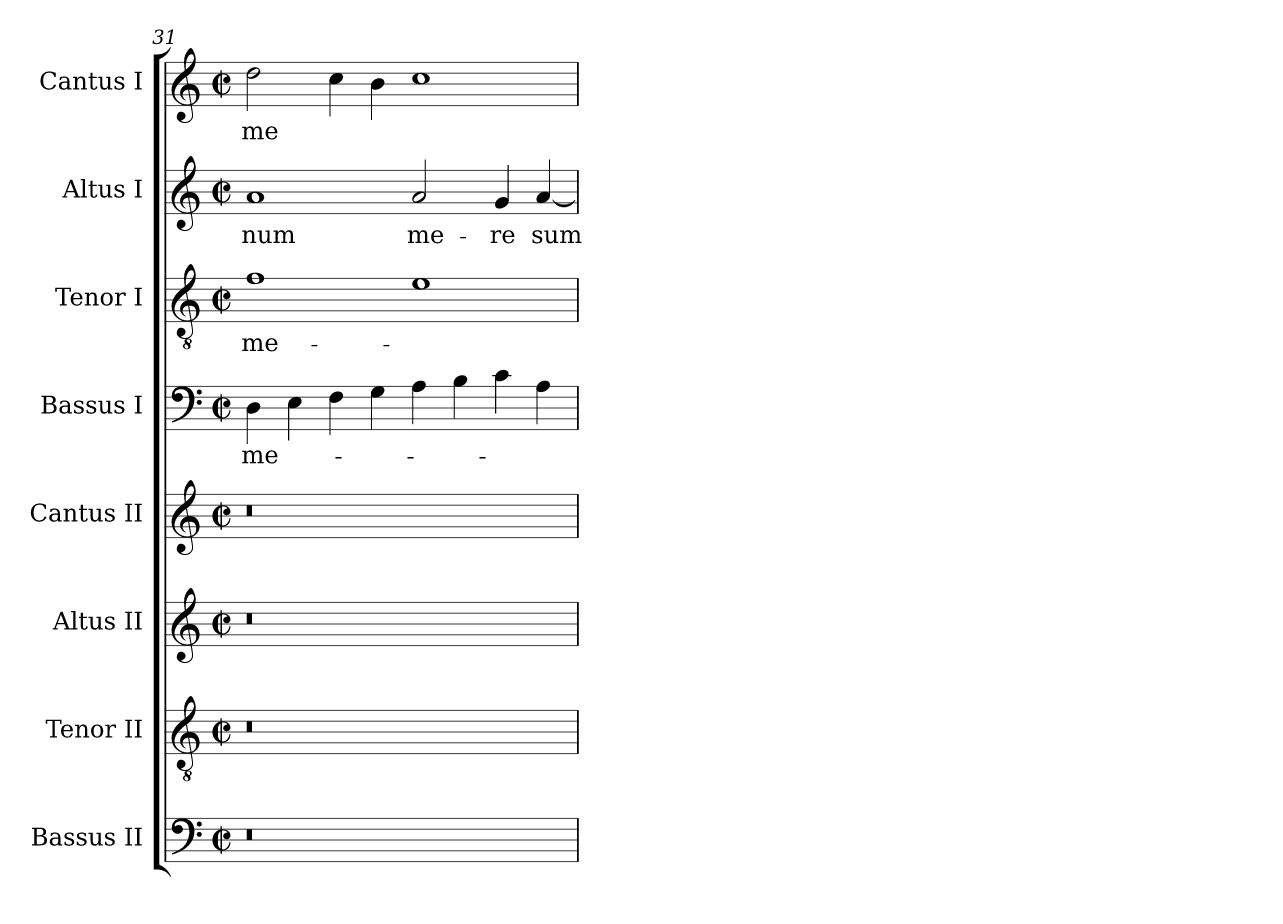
**kern	**kern	**kern	**kern	**kern	**text	**kern	**text	**kern	**text	**kern	**text
*part8	*part7	*part6	*part5	*part4	*part4	*part3	*part3	*part2	*part2	*part1	*part1
*staff8	*staff7	*staff6	*staff5	*staff4	*staff4	*staff3	*staff3	*staff2	*staff2	*staff1	*staff1
*I"Bassus II	*I"Tenor II	*I"Altus II	*I"Cantus II	*I"Bassus I	*	*I"Tenor I	*	*I"Altus I	*	*I"Cantus I	*
*clefF4	*clefGv2	*clefG2	*clefG2	*clefF4	*	*clefGv2	*	*clefG2	*	*clefG2	*
*M2/2	*M2/2	*M2/2	*M2/2	*M2/2	*	*M2/2	*	*M2/2	*	*M2/2	*
*met(c|)	*met(c|)	*met(c|)	*met(c|)	*met(c|)	*	*met(c|)	*	*met(c|)	*	*met(c|)	*
=31	=31	=31	=31	=31	=31	=31	=31	=31	=31	=31	=31
!	!	!	!	!	!LO:LY:b	!	!LO:LY:b:cj	!	!LO:LY:b:cj	!	!LO:LY:b
0r	0r	0r	0r	4D\	me-	1f	me-	1a	-num	2dd\	me
.	.	.	.	4E\	.	.	.	.	.	.	.
.	.	.	.	4F\	.	.	.	.	.	4cc\	.
.	.	.	.	4G\	.	.	.	.	.	4b\	.
!	!	!	!	!	!	!	!	!	!LO:LY:b:cj	!	!
.	.	.	.	4A\	.	1e	.	2a/	me-	1cc	.
.	.	.	.	4B\	.	.	.	.	.	.	.
!	!	!	!	!	!	!	!	!	!LO:LY:b:cj	!	!
.	.	.	.	4c\	.	.	.	4g/	-re	.	.
!	!	!	!	!	!	!	!	!	!LO:LY:b	!	!
.	.	.	.	4A\	.	.	.	[<4a/	sum-	.	.
=	=	=	=	=	=	=	=	=	=	=	=
*-	*-	*-	*-	*-	*-	*-	*-	*-	*-	*-	*-
